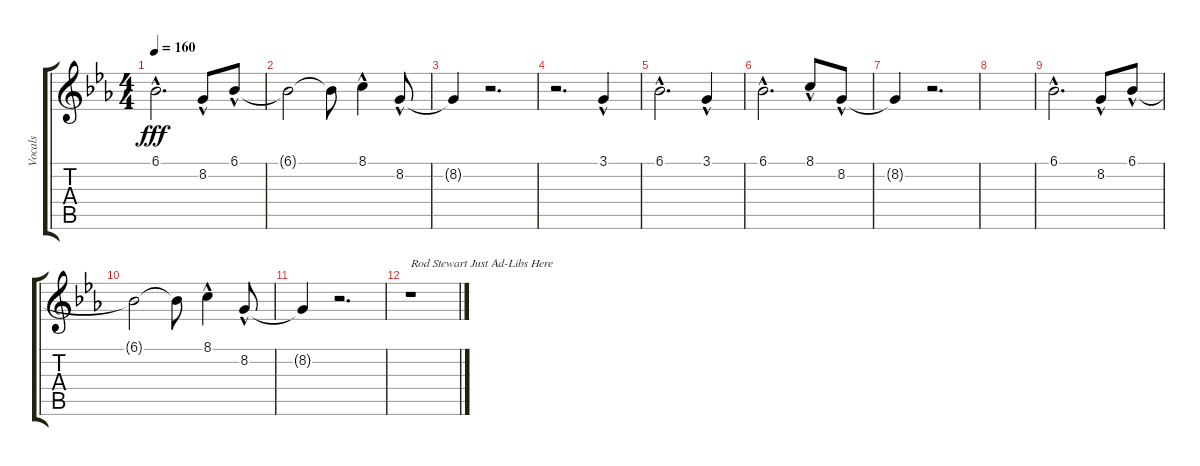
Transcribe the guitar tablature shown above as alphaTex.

\track ("Vocals" "Vocals") {instrument lead2sawtooth}
\staff {score tabs}
\tuning (E4 B3 G3 D3 A2 E2) {hide}
\ts (4 4)
\tempo 160
\clef g2
\ks eb
6.1{hac}.2{d dy fff} 8.2{hac}.8 6.1{hac}.8 |
6.1{t}.2 6.1{t}.8 8.1{hac}.4 8.2{hac}.8 |
8.2{t}.4 r.2{d} |
r.2{d} 3.1{hac}.4 |
6.1{hac}.2{d} 3.1{hac}.4 |
6.1{hac}.2{d} 8.1{hac}.8 8.2{hac}.8 |
8.2{t}.4 r.2{d} |
|
6.1{hac}.2{d volume 8} 8.2{hac}.8 6.1{hac}.8 |
6.1{t}.2 6.1{t}.8 8.1{hac}.4 8.2{hac}.8 |
8.2{t}.4 r.2{d} |
r.1{txt "Rod Stewart Just Ad-Libs Here"}
